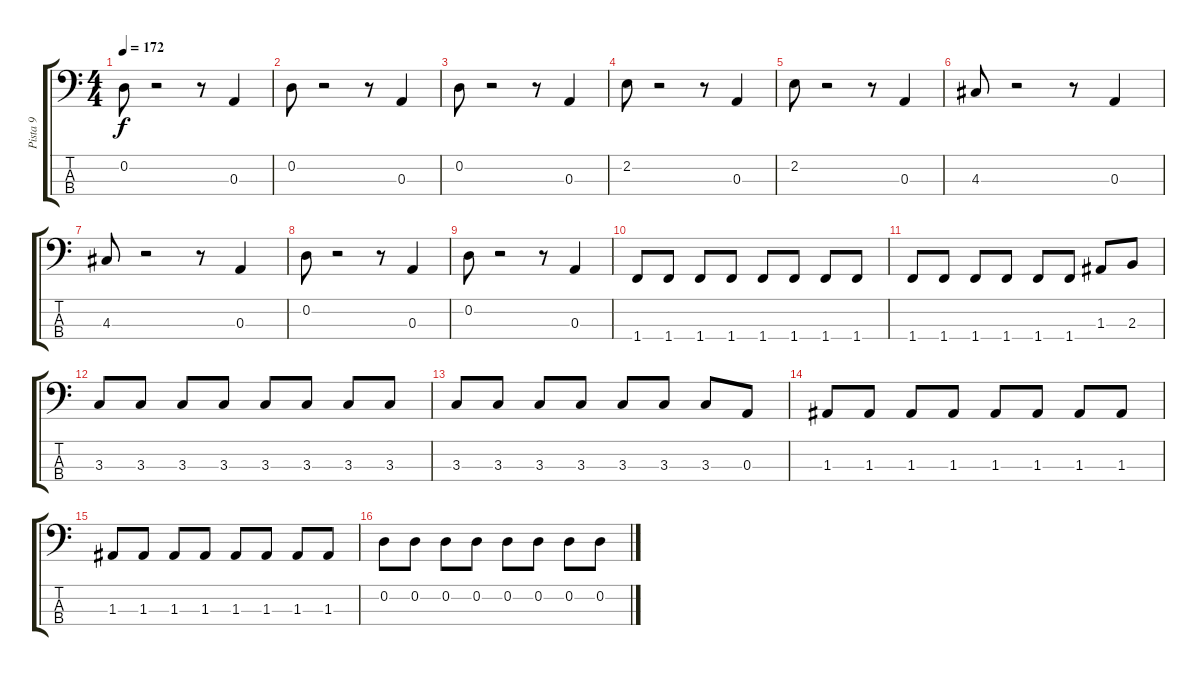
\track ("Pista 9" "Pista 9") {instrument electricbassfinger}
\staff {score tabs}
\tuning (G2 D2 A1 E1) {hide}
\ts (4 4)
\tempo 172
\clef f4
\ks c
0.2.8{dy f} r.2 r.8 0.3.4 |
0.2.8 r.2 r.8 0.3.4 |
0.2.8 r.2 r.8 0.3.4 |
2.2.8 r.2 r.8 0.3.4 |
2.2.8 r.2 r.8 0.3.4 |
4.3.8 r.2 r.8 0.3.4 |
4.3.8 r.2 r.8 0.3.4 |
0.2.8 r.2 r.8 0.3.4 |
0.2.8 r.2 r.8 0.3.4 |
1.4.8 1.4.8 1.4.8 1.4.8 1.4.8 1.4.8 1.4.8 1.4.8 |
1.4.8 1.4.8 1.4.8 1.4.8 1.4.8 1.4.8 1.3.8 2.3.8 |
3.3.8 3.3.8 3.3.8 3.3.8 3.3.8 3.3.8 3.3.8 3.3.8 |
3.3.8 3.3.8 3.3.8 3.3.8 3.3.8 3.3.8 3.3.8 0.3.8 |
1.3.8 1.3.8 1.3.8 1.3.8 1.3.8 1.3.8 1.3.8 1.3.8 |
1.3.8 1.3.8 1.3.8 1.3.8 1.3.8 1.3.8 1.3.8 1.3.8 |
0.2.8 0.2.8 0.2.8 0.2.8 0.2.8 0.2.8 0.2.8 0.2.8
